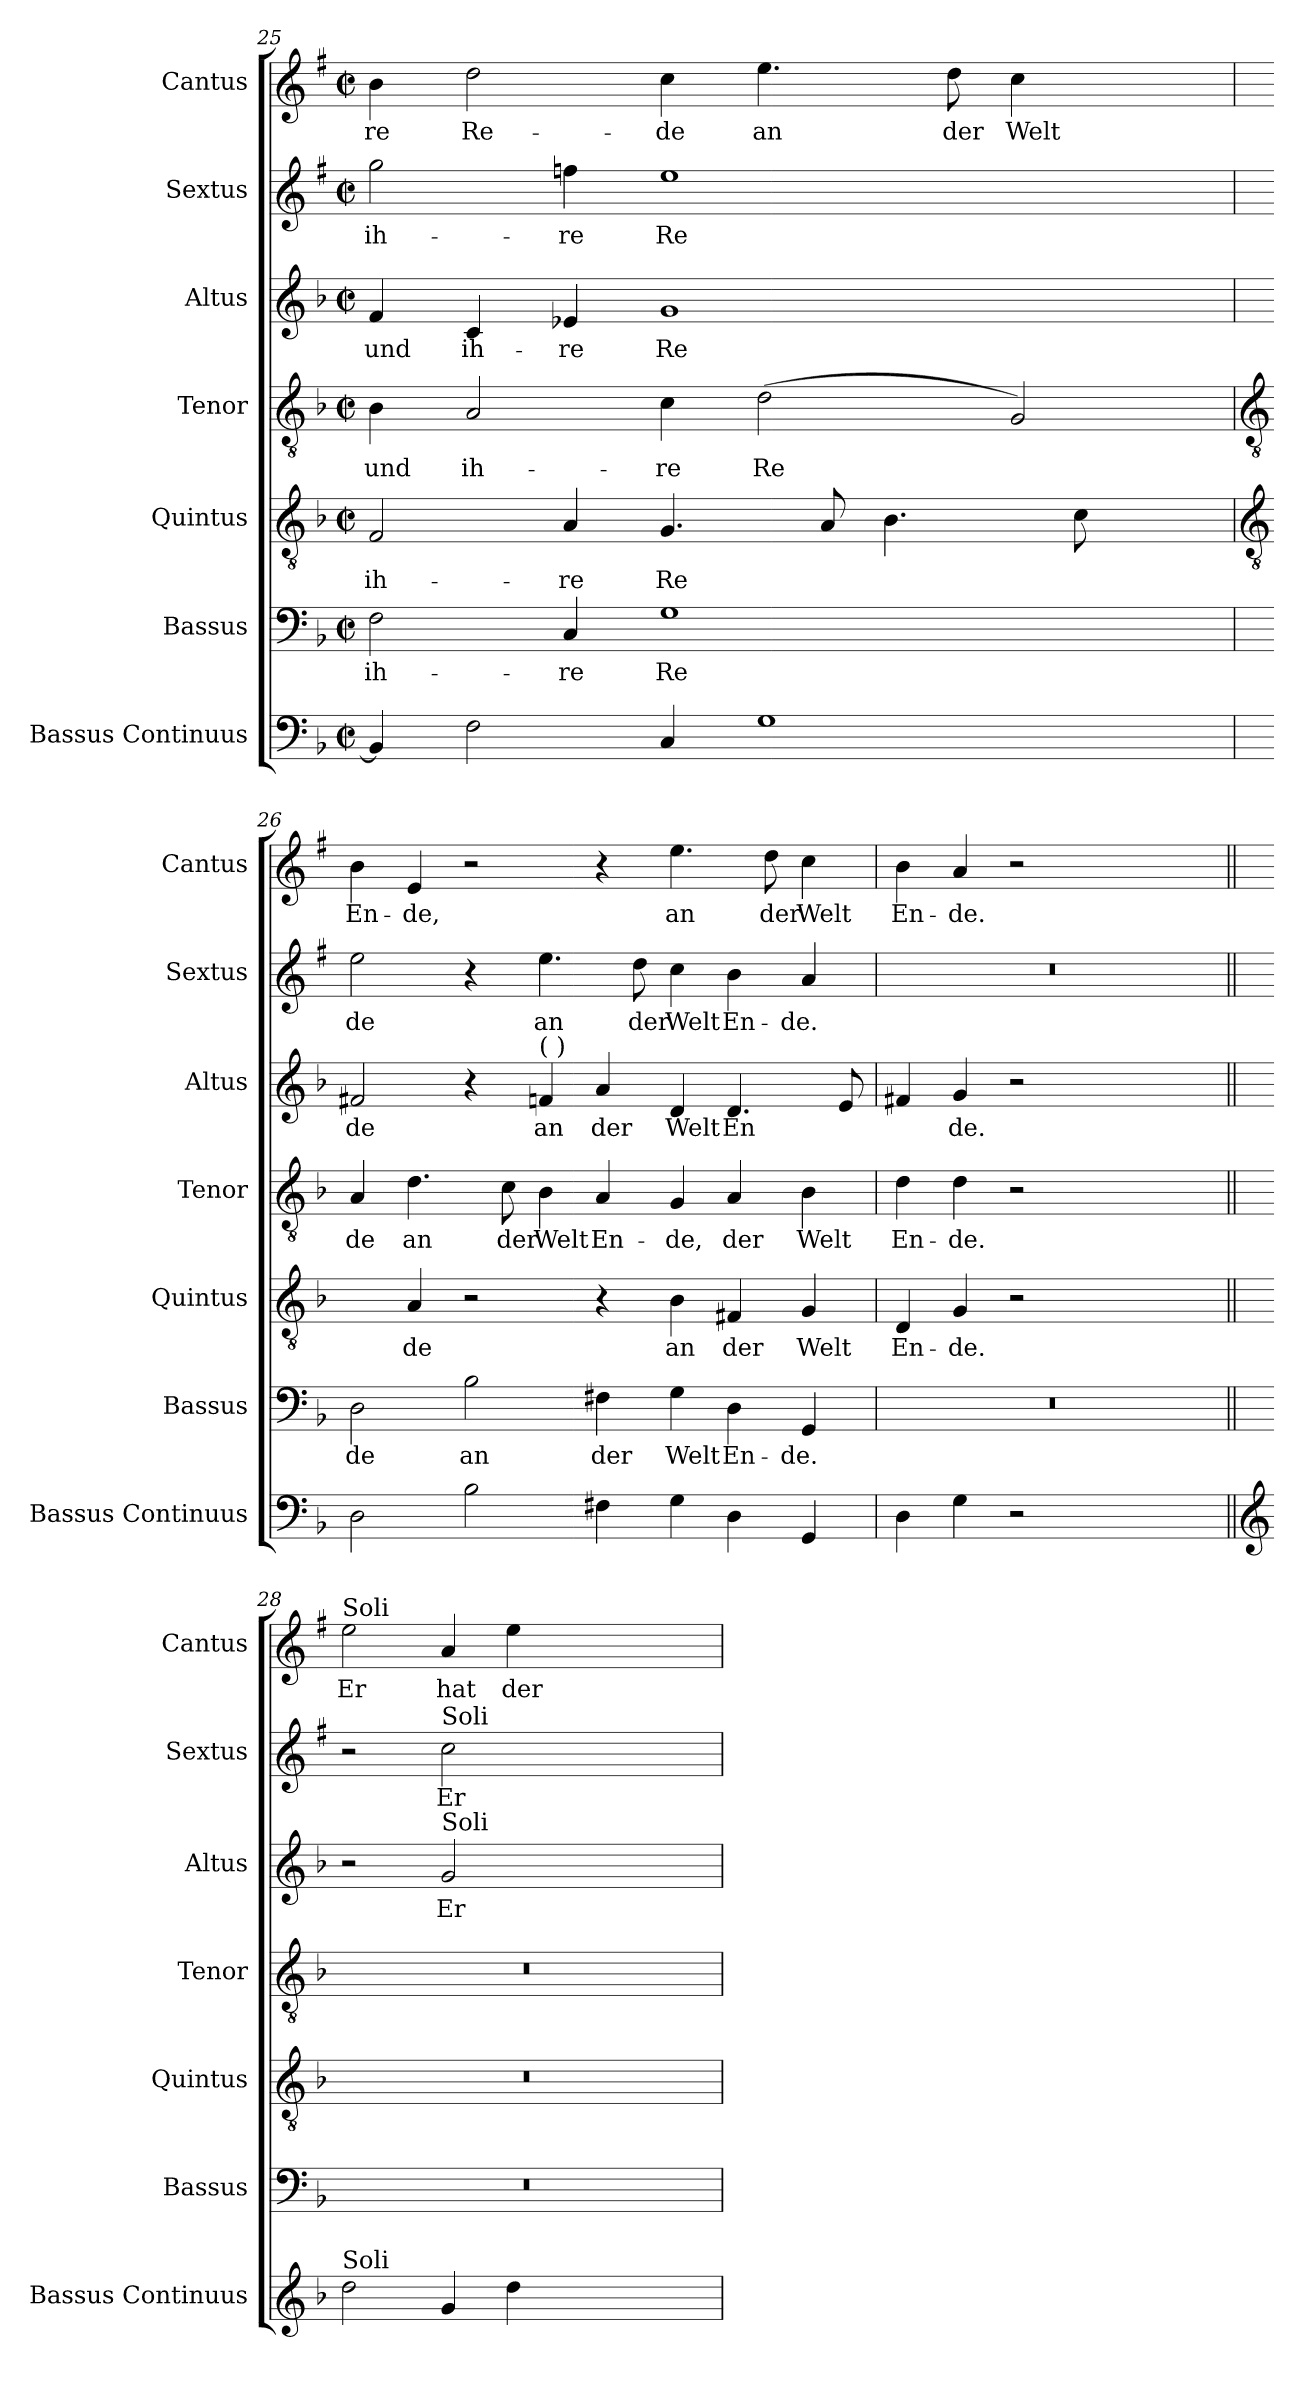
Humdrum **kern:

**kern	**kern	**text	**kern	**text	**kern	**text	**kern	**text	**kern	**text	**kern	**text
*part7	*part6	*part6	*part5	*part5	*part4	*part4	*part3	*part3	*part2	*part2	*part1	*part1
*staff7	*staff6	*staff6	*staff5	*staff5	*staff4	*staff4	*staff3	*staff3	*staff2	*staff2	*staff1	*staff1
*I"Bassus Continuus	*I"Bassus	*	*I"Quintus	*	*I"Tenor	*	*I"Altus	*	*I"Sextus	*	*I"Cantus	*
*I'Bassus Continuus	*I'Bassus	*	*I'Quintus	*	*I'Tenor	*	*I'Altus	*	*I'Sextus	*	*I'Cantus	*
*clefF4	*clefF4	*	*clefGv2	*	*clefGv2	*	*clefG2	*	*clefG2	*	*clefG2	*
*	*	*	*	*	*	*	*	*	*ITrd1c2	*	*ITrd1c2	*
*k[b-]	*k[b-]	*	*k[b-]	*	*k[b-]	*	*k[b-]	*	*k[b-]	*	*k[b-]	*
*F:	*F:	*	*F:	*	*F:	*	*F:	*	*F:	*	*F:	*
*M4/2	*M4/2	*	*M4/2	*	*M4/2	*	*M4/2	*	*M4/2	*	*M4/2	*
*met(c|)	*met(c|)	*	*met(c|)	*	*met(c|)	*	*met(c|)	*	*met(c|)	*	*met(c|)	*
=25	=25	=25	=25	=25	=25	=25	=25	=25	=25	=25	=25	=25
!	!	!LO:LY:b	!	!LO:LY:b	!	!LO:LY:b	!	!LO:LY:b	!	!LO:LY:b	!	!LO:LY:b
4BB-]	2F	ih-	2F	ih-	4B-	und	4f	und	2ff	ih-	4a	re
!	!	!	!	!	!	!LO:LY:b	!	!LO:LY:b	!	!	!	!LO:LY:b
2F	.	.	.	.	2A	ih-	4c	ih-	.	.	2cc	Re-
!	!	!LO:LY:b	!	!LO:LY:b	!	!	!	!LO:LY:b	!	!LO:LY:b	!	!
.	4C	-re	4A	-re	.	.	4e-X	-re	4ee-X	-re	.	.
!	!	!LO:LY:b	!	!LO:LY:b	!	!LO:LY:b	!	!LO:LY:b	!	!LO:LY:b	!	!LO:LY:b
4C	1G	Re	4.G	Re	4c	-re	1g	Re	1dd	Re	4b-	-de
!	!	!	!	!	!	!LO:LY:b	!	!	!	!	!	!LO:LY:b
1G	.	.	.	.	(>2d	Re	.	.	.	.	4.dd	an
.	.	.	8A	.	.	.	.	.	.	.	.	.
.	.	.	4.B-	.	.	.	.	.	.	.	.	.
!	!	!	!	!	!	!	!	!	!	!	!	!LO:LY:b
.	.	.	.	.	.	.	.	.	.	.	8cc	der
!	!	!	!	!	!	!	!	!	!	!	!	!LO:LY:b
.	.	.	.	.	2G)	.	.	.	.	.	4b-	Welt
.	.	.	8c	.	.	.	.	.	.	.	.	.
.	4ryy	.	[4dyy	.	.	.	4ryy	.	4ryy	.	4ryy	.
!!LO:LB:g=z
=26	=26	=26	=26	=26	=26	=26	=26	=26	=26	=26	=26	=26
*	*	*	*clefGv2	*	*clefGv2	*	*	*	*	*	*	*
!	!	!LO:LY:b	!	!	!	!LO:LY:b	!	!LO:LY:b	!	!LO:LY:b	!	!LO:LY:b
2D	2D	de	4dyy]	.	4A	de	2f#X	de	2dd	de	4a	En-
!	!	!	!	!LO:LY:b	!	!LO:LY:b	!	!	!	!	!	!LO:LY:b
.	.	.	4A	de	4.d	an	.	.	.	.	4d	-de,
!	!	!LO:LY:b	!	!	!	!	!	!	!	!	!	!
2B-	2B-	an	2r	.	.	.	4r	.	4r	.	2r	.
!	!	!	!	!	!	!LO:LY:b	!	!	!	!	!	!
.	.	.	.	.	8c	der	.	.	.	.	.	.
!	!	!	!	!	!	!	!LO:TX:a:t=(  )	!	!	!	!	!
!	!	!	!	!	!	!LO:LY:b	!	!LO:LY:b	!	!LO:LY:b	!	!
.	.	.	.	.	4B-	Welt	4f	an	4.dd	an	.	.
!	!	!LO:LY:b	!	!	!	!LO:LY:b	!	!LO:LY:b	!	!	!	!
4F#X	4F#X	der	4r	.	4A	En-	4a	der	.	.	4r	.
!	!	!	!	!	!	!	!	!	!	!LO:LY:b	!	!
.	.	.	.	.	.	.	.	.	8cc	der	.	.
!	!	!LO:LY:b	!	!LO:LY:b	!	!LO:LY:b	!	!LO:LY:b	!	!LO:LY:b	!	!LO:LY:b
4G	4G	Welt	4B-	an	4G	-de,	4d	Welt	4b-	Welt	4.dd	an
!	!	!LO:LY:b	!	!LO:LY:b	!	!LO:LY:b	!	!LO:LY:b	!	!LO:LY:b	!	!
4D	4D	En-	4F#X	der	4A	der	4.d	En	4a	En-	.	.
!	!	!	!	!	!	!	!	!	!	!	!	!LO:LY:b
.	.	.	.	.	.	.	.	.	.	.	8cc	der
!	!	!LO:LY:b	!	!LO:LY:b	!	!LO:LY:b	!	!	!	!LO:LY:b	!	!LO:LY:b
4GG	4GG	-de.	4G	Welt	4B-	Welt	.	.	4g	-de.	4b-	Welt
.	.	.	.	.	.	.	8e	.	.	.	.	.
=27	=27	=27	=27	=27	=27	=27	=27	=27	=27	=27	=27	=27
!	!	!	!	!LO:LY:b	!	!LO:LY:b	!	!	!	!	!	!LO:LY:b
4D	0r	.	4D	En-	4d	En-	4f#X	.	0r	.	4a	En-
!	!	!	!	!LO:LY:b	!	!LO:LY:b	!	!LO:LY:b	!	!	!	!LO:LY:b
4G	.	.	4G	-de.	4d	-de.	4g	de.	.	.	4g	-de.
2r	.	.	2r	.	2r	.	2r	.	.	.	2r	.
1ryy	.	.	1ryy	.	1ryy	.	1ryy	.	.	.	1ryy	.
=28||	=28||	=28||	=28||	=28||	=28||	=28||	=28||	=28||	=28||	=28||	=28||	=28||
*clefG2	*	*	*	*	*	*	*	*	*	*	*	*
!	!	!	!	!	!	!	!	!	!	!	!LO:TX:a:t=Soli	!
!LO:TX:a:t=Soli	!	!	!	!	!	!	!	!	!	!	!	!
!	!	!	!	!	!	!	!	!	!	!	!	!LO:LY:b
2dd	0r	.	0r	.	0r	.	2r	.	2r	.	2dd	Er
!	!	!	!	!	!	!	!	!	!LO:TX:a:t=Soli	!	!	!
!	!	!	!	!	!	!	!LO:TX:a:t=Soli	!	!	!	!	!
!	!	!	!	!	!	!	!	!LO:LY:b	!	!LO:LY:b	!	!LO:LY:b
4g	.	.	.	.	.	.	2g	Er	2b-	Er	4g	hat
!	!	!	!	!	!	!	!	!	!	!	!	!LO:LY:b
4dd	.	.	.	.	.	.	.	.	.	.	4dd	der
1ryy	.	.	.	.	.	.	1ryy	.	1ryy	.	1ryy	.
=	=	=	=	=	=	=	=	=	=	=	=	=
*-	*-	*-	*-	*-	*-	*-	*-	*-	*-	*-	*-	*-
